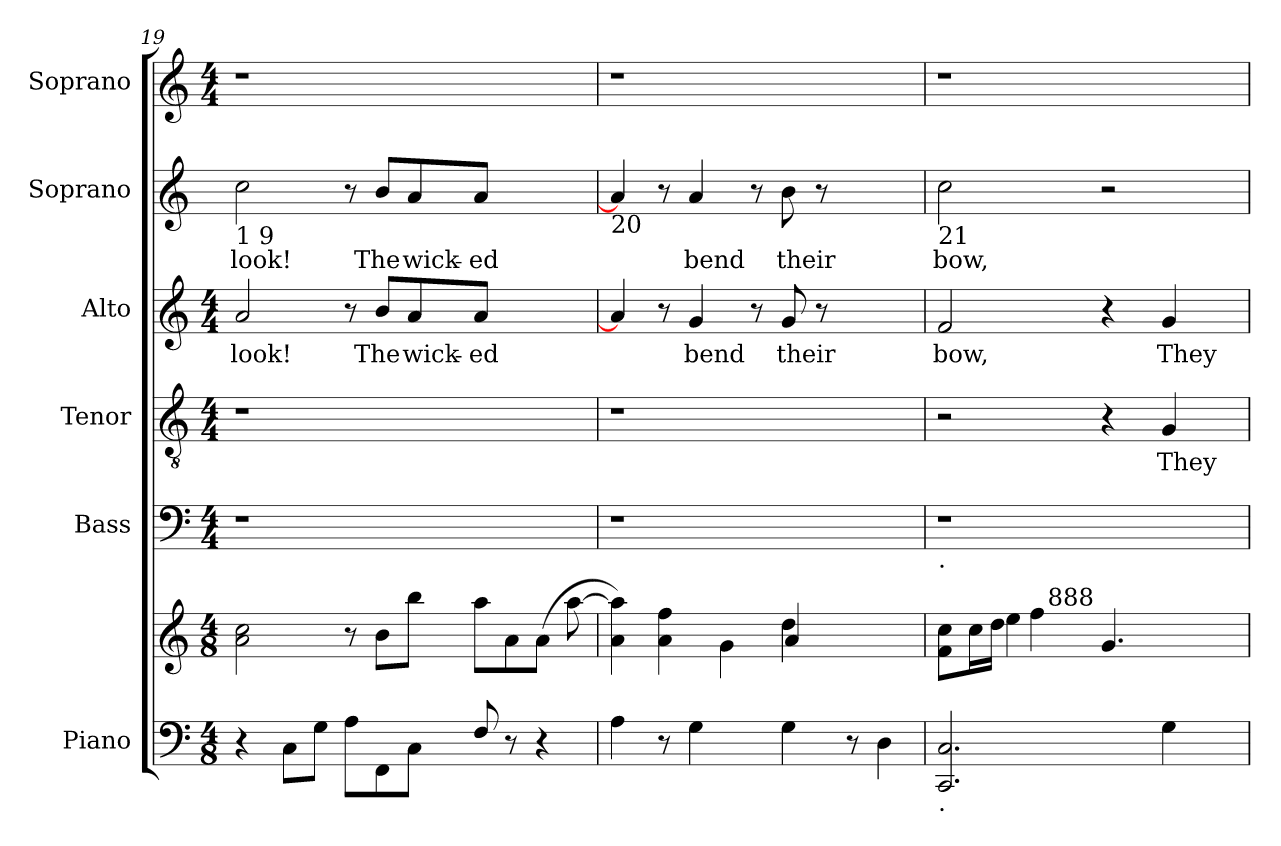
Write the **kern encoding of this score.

**kern	**kern	**kern	**kern	**text	**kern	**text	**kern	**text	**kern
*part6	*part6	*part5	*part4	*part4	*part3	*part3	*part2	*part2	*part1
*staff7	*staff6	*staff5	*staff4	*staff4	*staff3	*staff3	*staff2	*staff2	*staff1
*I"Piano	*	*I"Bass	*I"Tenor	*	*I"Alto	*	*I"Soprano	*	*I"Soprano
*	*	*I'Bass	*I'Tenor	*	*I'Alto	*	*I'Soprano	*	*I'Soprano
*clefF4	*clefG2	*clefF4	*clefGv2	*	*clefG2	*	*clefG2	*	*clefG2
*M4/8	*M4/8	*M4/4	*M4/4	*	*M4/4	*	*	*	*M4/4
=19	=19	=19	=19	=19	=19	=19	=19	=19	=19
!	!	!	!	!	!	!	!LO:TX:b:t=1 9	!	!
!	!	!	!	!	!	!LO:LY:b:cj	!	!LO:LY:b	!
4r	2a\ 2cc\	1r	1r	.	2a/	look!	2cc\	look!	1r
8C\L	.	.	.	.	.	.	.	.	.
8G\J	.	.	.	.	.	.	.	.	.
8A\L	8r	.	.	.	8r	.	8r	.	.
!	!	!	!	!	!	!LO:LY:b:cj	!	!LO:LY:b:cj	!
8FF/	8b\L	.	.	.	8b/L	The	8b/L	The	.
!	!	!	!	!	!	!LO:LY:b:cj	!	!LO:LY:b	!
8C\J	8bb\J	.	.	.	8a/	wick-	8a/	wick-	.
!	!	!	!	!	!	!LO:LY:b	!	!LO:LY:b	!
8F/	8aa\L	.	.	.	[<8a/J	-ed	[<8a/J	-ed	.
8r	8a\	4.ryy	4.ryy	.	4.ryy	.	4.ryy	.	4.ryy
4r	(<8a\J	.	.	.	.	.	.	.	.
.	[>8aa\L	.	.	.	.	.	.	.	.
=20	=20	=20	=20	=20	=20	=20	=20	=20	=20
*^	*^	*	*	*	*	*	*	*	*
!	!	!	!	!	!	!	!	!	!LO:TX:b:t=20	!	!
4.ryy	4A\	4a\ 4aa\])	2.ryy	1r	1r	.	4a/]	.	4a/]	.	1r
.	8r	4a\ 4ff\	.	.	.	.	8r	.	8r	.	.
!	!	!	!	!	!	!	!	!LO:LY:b	!	!LO:LY:b	!
4G\	1ryy	.	.	.	.	.	4g/	bend	4a/	bend	.
.	.	4g\	.	.	.	.	.	.	.	.	.
8ryy	.	.	.	.	.	.	8r	.	8r	.	.
!	!	!	!	!	!	!	!	!LO:LY:b:cj	!	!LO:LY:b:cj	!
4G\	.	4dd\	4a/	.	.	.	8g/	their	8b\	their	.
.	.	.	.	.	.	.	8r	.	8r	.	.
8r	.	4.ryy	4.ryy	4.ryy	4.ryy	.	4.ryy	.	4.ryy	.	4.ryy
4D\	.	.	.	.	.	.	.	.	.	.	.
!!LO:LB:g=z
=21	=21	=21	=21	=21	=21	=21	=21	=21	=21	=21	=21
!	!	!	!	!	!	!	!	!	!LO:TX:b:t=21	!	!
!	!	!	!	!LO:TX:b:t=.	!	!	!	!	!	!	!
!LO:TX:b:t=.	!	!	!	!	!	!	!	!	!	!	!
!	!	!	!	!	!	!	!	!LO:LY:b	!	!LO:LY:b	!
*	*	*	*^	*	*	*	*	*	*	*	*
2.ryy	2.CC/ 2.C/	8f\ 8cc\L	8.ryy	4ryy	1r	2r	.	2f/	bow,	2cc\	bow,	1r
.	.	16cc\	.	.	.	.	.	.	.	.	.	.
.	.	16dd\J	4ee\	.	.	.	.	.	.	.	.	.
.	.	4ff\	.	32.ryy	.	.	.	.	.	.	.	.
!	!	!	!	!LO:TX:a:t=888	!	!	!	!	!	!	!	!
.	.	.	.	2ryy	.	.	.	.	.	.	.	.
.	.	.	8ryy	.	.	.	.	.	.	.	.	.
.	.	4.g/	.	.	.	4r	.	4r	.	2r	.	.
.	.	.	4..ryy	.	.	.	.	.	.	.	.	.
!	!	!	!	!	!	!	!LO:LY:b	!	!LO:LY:b:rj	!	!	!
4G\	4ryy	.	.	.	.	4G/	They	4g/	They	.	.	.
.	.	.	.	8ryy	.	.	.	.	.	.	.	.
.	.	8ryy	.	.	.	.	.	.	.	.	.	.
.	.	.	.	16ryy	.	.	.	.	.	.	.	.
.	.	.	.	64ryy	.	.	.	.	.	.	.	.
*v	*v	*	*	*	*	*	*	*	*	*	*	*
*	*v	*v	*v	*	*	*	*	*	*	*	*
=	=	=	=	=	=	=	=	=	=
*-	*-	*-	*-	*-	*-	*-	*-	*-	*-
